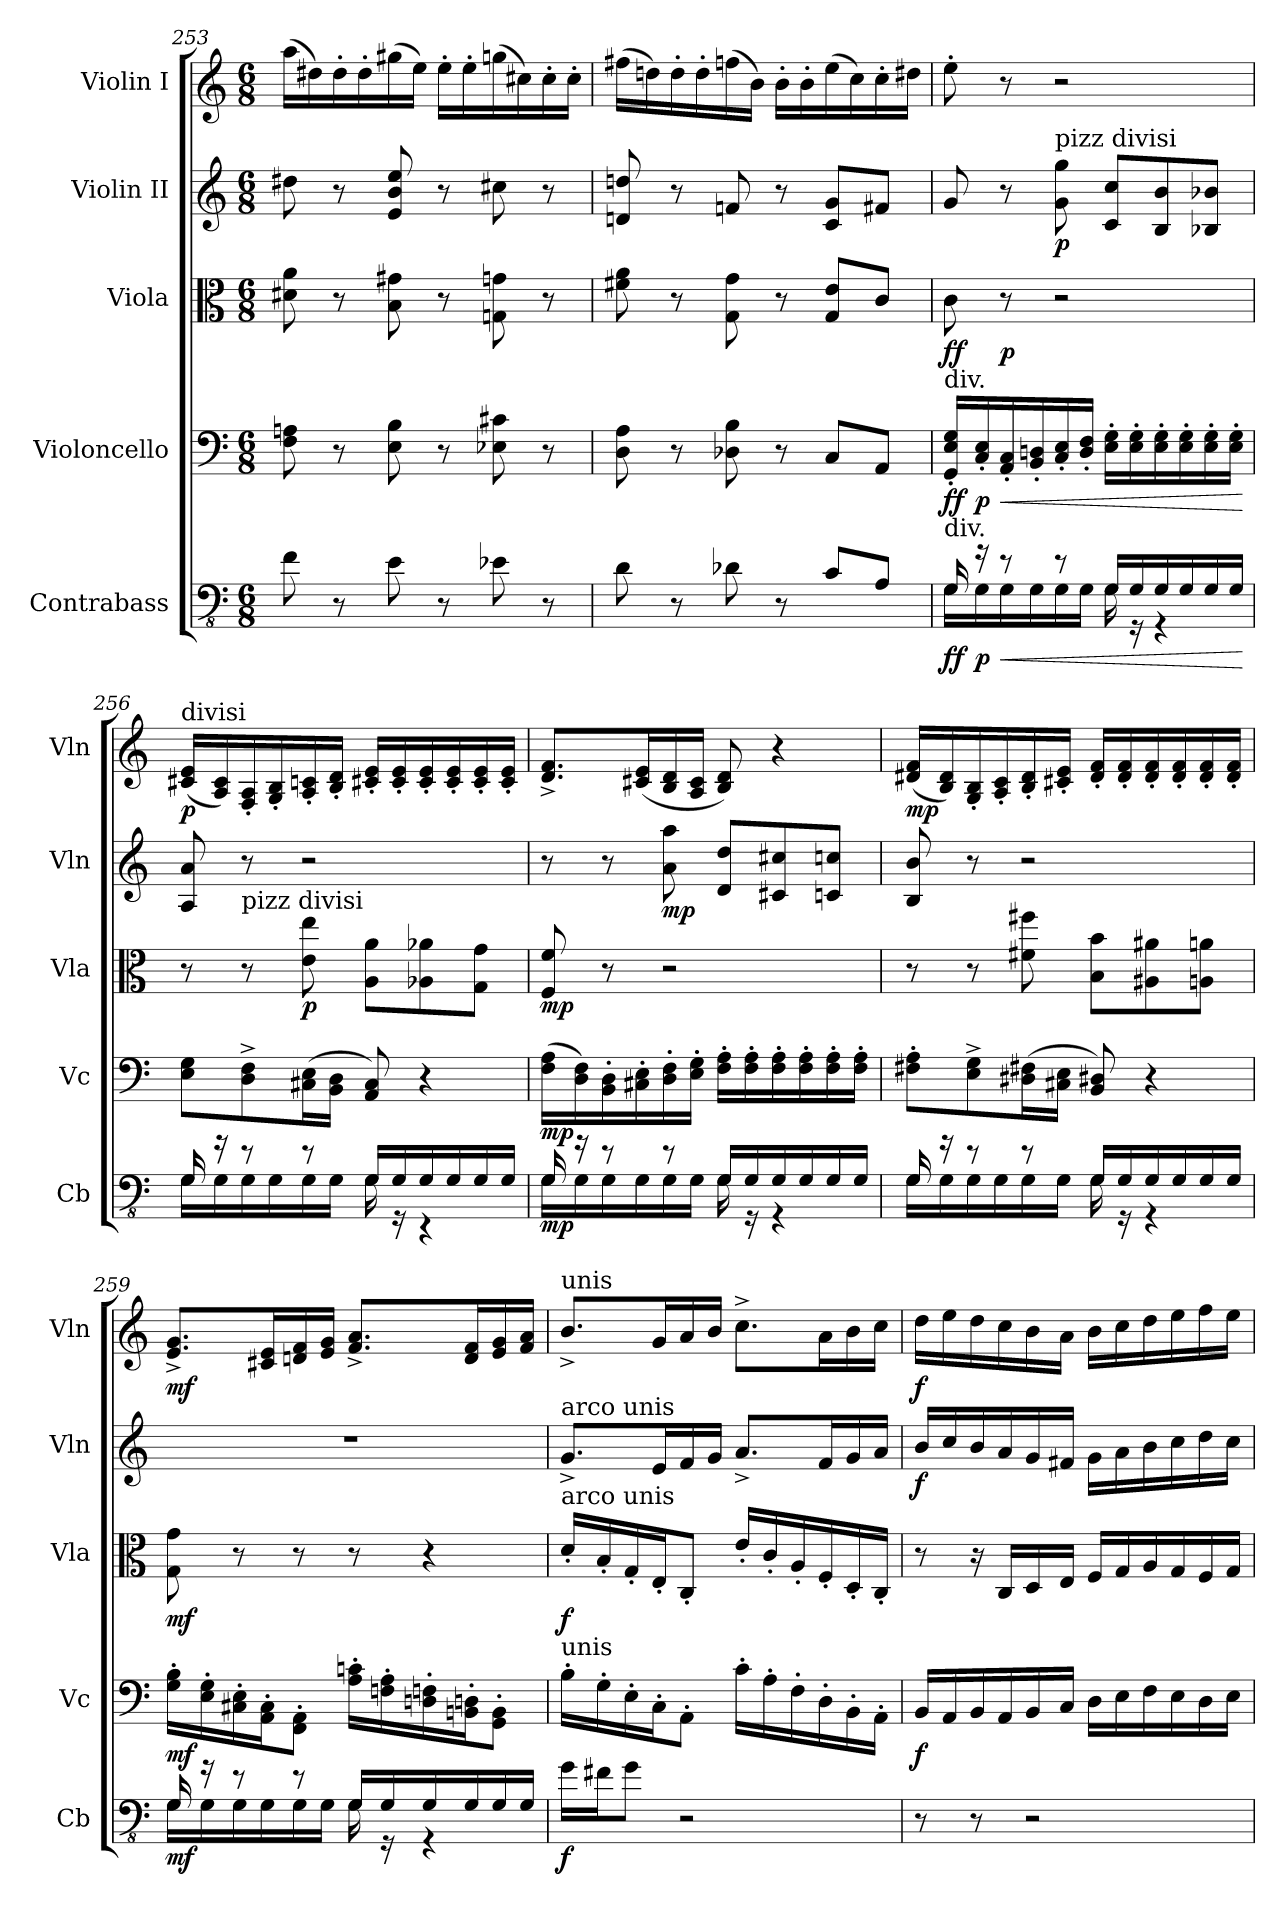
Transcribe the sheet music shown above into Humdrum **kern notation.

**kern	**dynam	**kern	**dynam	**kern	**dynam	**kern	**dynam	**kern	**dynam
*part5	*part5	*part4	*part4	*part3	*part3	*part2	*part2	*part1	*part1
*staff5	*staff5	*staff4	*staff4	*staff3	*staff3	*staff2	*staff2	*staff1	*staff1
*I"Contrabass	*	*I"Violoncello	*	*I"Viola	*	*I"Violin II	*	*I"Violin I	*
*I'Cb	*	*I'Vc	*	*I'Vla	*	*I'Vln	*	*I'Vln	*
*clefFv4	*	*clefF4	*	*clefC3	*	*clefG2	*	*clefG2	*
*ITrd7c12	*	*	*	*	*	*	*	*	*
*k[]	*	*k[]	*	*k[]	*	*k[]	*	*k[]	*
*M6/8	*	*M6/8	*	*M6/8	*	*M6/8	*	*M6/8	*
=253	=253	=253	=253	=253	=253	=253	=253	=253	=253
8FF\	.	8F\ 8An\	.	8d#X\ 8a\	.	8dd#X\	.	(16aa\LL	.
.	.	.	.	.	.	.	.	16dd#X\)	.
8r	.	8r	.	8r	.	8r	.	16dd#'\	.
.	.	.	.	.	.	.	.	16dd#'\	.
8EE\	.	8E\ 8B\	.	8B\ 8g#X\	.	8e/ 8b/ 8ee/	.	(16gg#X\	.
.	.	.	.	.	.	.	.	16ee\JJ)	.
8r	.	8r	.	8r	.	8r	.	16ee'\LL	.
.	.	.	.	.	.	.	.	16ee'\	.
8EE-X\	.	8E-X\ 8c#X\	.	8Gn\ 8gn\	.	8cc#X\	.	(16ggn\	.
.	.	.	.	.	.	.	.	16cc#X\)	.
8r	.	8r	.	8r	.	8r	.	16cc#'\	.
.	.	.	.	.	.	.	.	16cc#'\JJ	.
!!LO:PB:g=z
=254	=254	=254	=254	=254	=254	=254	=254	=254	=254
8DD\	.	8D\ 8A\	.	8f#X\ 8a\	.	8dn/ 8ddn/	.	(16ff#X\LL	.
.	.	.	.	.	.	.	.	16ddn\)	.
8r	.	8r	.	8r	.	8r	.	16dd'\	.
.	.	.	.	.	.	.	.	16dd'\	.
8DD-X\	.	8D-X\ 8B\	.	8G\ 8g\	.	8fn/	.	(16ffn\	.
.	.	.	.	.	.	.	.	16b\JJ)	.
8r	.	8r	.	8r	.	8r	.	16b'\LL	.
.	.	.	.	.	.	.	.	16b'\	.
8CC/L	.	8C/L	.	8G/ 8e/L	.	8c/ 8g/L	.	(16ee\	.
.	.	.	.	.	.	.	.	16cc\)	.
8AAA/J	.	8AA/J	.	8c/J	.	8f#X/J	.	16cc'\	.
.	.	.	.	.	.	.	.	16dd#X\JJ	.
=255	=255	=255	=255	=255	=255	=255	=255	=255	=255
*^	*	*	*	*	*	*	*	*	*
!	!	!	!LO:TX:a:t=div.	!	!	!	!	!	!	!
!LO:TX:a:t=div.	!	!	!	!	!	!	!	!	!	!
!	!	!LO:DY:b	!	!LO:DY:b	!	!LO:DY:b	!	!	!	!
16GGG/	16GGG\LL	ff	16GG/' 16E/' 16G/'LL	ff	8c\	ff	8g/	.	8ee'\	.
!	!	!LO:DY:b	!	!LO:DY:b	!	!	!	!	!	!
16r	16GGG\	p	16C/' 16E/'	p	.	.	.	.	.	.
!	!	!LO:HP:b	!	!LO:HP:b	!	!LO:DY:b	!	!	!	!
8r	16GGG\	<	16AA/' 16C/'	<	8r	p	8r	.	8r	.
.	16GGG\	.	16BB/' 16Dn/'	.	.	.	.	.	.	.
!	!	!	!	!	!	!	!LO:TX:a:t=pizz  divisi	!	!	!
!	!	!	!	!	!	!	!	!LO:DY:b	!	!
8r	16GGG\	.	16C/' 16E/'	.	2r	.	8g\ 8gg\	p	2r	.
.	16GGG\JJ	.	16D/' 16F/'JJ	.	.	.	.	.	.	.
16GGG/LL	16GGG\	.	16E\' 16G\'LL	.	.	.	8c/ 8cc/L	.	.	.
16GGG/	16rGGG	.	16E\' 16G\'	.	.	.	.	.	.	.
16GGG/	4rGGG	.	16E\' 16G\'	.	.	.	8B/ 8b/	.	.	.
16GGG/	.	.	16E\' 16G\'	.	.	.	.	.	.	.
16GGG/	.	.	16E\' 16G\'	.	.	.	8B-X/ 8b-X/J	.	.	.
16GGG/JJ	.	.	16E\' 16G\'JJ	.	.	.	.	.	.	.
*v	*v	*	*	*	*	*	*	*	*	*
.	[	.	[	.	.	.	.	.	.
=256	=256	=256	=256	=256	=256	=256	=256	=256	=256
*^	*	*	*	*	*	*	*	*	*
!	!	!	!	!	!	!	!	!	!LO:TX:a:t=divisi	!
!	!	!	!	!	!	!	!	!	!	!LO:DY:b
16GGG/	16GGG\LL	.	8E\ 8G\L	.	8r	.	8A/ 8a/	.	(16c#X/ 16e/LL	p
16r	16GGG\	.	.	.	.	.	.	.	16A/ 16c#/)	.
!	!	!	!	!	!LO:TX:a:t=pizz  divisi	!	!	!	!	!
8r	16GGG\	.	8D\^ 8F\^	.	8r	.	8r	.	16F/' 16A/'	.
.	16GGG\	.	.	.	.	.	.	.	16G/' 16B/'	.
!	!	!	!	!	!	!LO:DY:b	!	!	!	!
8r	16GGG\	.	(16C#X\ 16E\L	.	8e\ 8ee\	p	2r	.	16A/' 16cn/'	.
.	16GGG\JJ	.	16BB\ 16D\JJ	.	.	.	.	.	16B/' 16d/'JJ	.
16GGG/LL	16GGG\	.	8AA/ 8C#/)	.	8A\ 8a\L	.	.	.	16c#X/' 16e/'LL	.
16GGG/	16rGGG	.	.	.	.	.	.	.	16c#/' 16e/'	.
16GGG/	4rEEE	.	4r	.	8A-X\ 8a-X\	.	.	.	16c#/' 16e/'	.
16GGG/	.	.	.	.	.	.	.	.	16c#/' 16e/'	.
16GGG/	.	.	.	.	8G\ 8g\J	.	.	.	16c#/' 16e/'	.
16GGG/JJ	.	.	.	.	.	.	.	.	16c#/' 16e/'JJ	.
!!LO:LB:g=z
=257	=257	=257	=257	=257	=257	=257	=257	=257	=257	=257
!	!	!LO:DY:b	!	!LO:DY:b	!	!LO:DY:b	!	!	!	!
16GGG/	16GGG\LL	mp	(16F\ 16A\LL	mp	8F/ 8f/	mp	8r	.	8.d/^ 8.f/^L	.
16r	16GGG\	.	16D\ 16F\)	.	.	.	.	.	.	.
8r	16GGG\	.	16BB\' 16D\'	.	8r	.	8r	.	.	.
.	16GGG\	.	16C#X\' 16E\'	.	.	.	.	.	(16c#X/ 16e/L	.
!	!	!	!	!	!	!	!	!LO:DY:b	!	!
8r	16GGG\	.	16D\' 16F\'	.	2r	.	8a\ 8aa\	mp	16B/ 16d/	.
.	16GGG\JJ	.	16E\' 16G\'JJ	.	.	.	.	.	16A/ 16c#/JJ	.
16GGG/LL	16GGG\	.	16F\' 16A\'LL	.	.	.	8d/ 8dd/L	.	8B/ 8d/)	.
16GGG/	16rGGG	.	16F\' 16A\'	.	.	.	.	.	.	.
16GGG/	4rGGG	.	16F\' 16A\'	.	.	.	8c#X/ 8cc#X/	.	4r	.
16GGG/	.	.	16F\' 16A\'	.	.	.	.	.	.	.
16GGG/	.	.	16F\' 16A\'	.	.	.	8cn/ 8ccn/J	.	.	.
16GGG/JJ	.	.	16F\' 16A\'JJ	.	.	.	.	.	.	.
=258	=258	=258	=258	=258	=258	=258	=258	=258	=258	=258
!	!	!	!	!	!	!	!	!	!	!LO:DY:b
16GGG/	16GGG\LL	.	8F#X\' 8A\'L	.	8r	.	8B/ 8b/	.	(16d#X/ 16f/LL	mp
16r	16GGG\	.	.	.	.	.	.	.	16B/ 16d#/)	.
8r	16GGG\	.	8E\^ 8G\^	.	8r	.	8r	.	16G/' 16B/'	.
.	16GGG\	.	.	.	.	.	.	.	16A/' 16c/'	.
8r	16GGG\	.	(16D#X\ 16F#X\L	.	8f#X\ 8ff#X\	.	2r	.	16B/' 16d#/'	.
.	16GGG\JJ	.	16C#X\ 16E\JJ	.	.	.	.	.	16c#X/' 16e/'JJ	.
16GGG/LL	16GGG\	.	8BB/ 8D#X/)	.	8B\ 8b\L	.	.	.	16d#/' 16f/'LL	.
16GGG/	16rGGG	.	.	.	.	.	.	.	16d#/' 16f/'	.
16GGG/	4rGGG	.	4r	.	8A#X\ 8a#X\	.	.	.	16d#/' 16f/'	.
16GGG/	.	.	.	.	.	.	.	.	16d#/' 16f/'	.
16GGG/	.	.	.	.	8An\ 8an\J	.	.	.	16d#/' 16f/'	.
16GGG/JJ	.	.	.	.	.	.	.	.	16d#/' 16f/'JJ	.
=259	=259	=259	=259	=259	=259	=259	=259	=259	=259	=259
!	!	!LO:DY:b	!	!LO:DY:b	!	!LO:DY:b	!	!	!	!LO:DY:b
16GGG/	16GGG\LL	mf	16G\' 16B\'LL	mf	8G\ 8g\	mf	2.r	.	8.e/^ 8.g/^L	mf
16r	16GGG\	.	16E\' 16G\'	.	.	.	.	.	.	.
8r	16GGG\	.	16C#X\' 16E\'	.	8r	.	.	.	.	.
.	16GGG\	.	16AA\' 16C#\'J	.	.	.	.	.	16c#X/ 16e/L	.
8r	16GGG\	.	8FF\' 8AA\'J	.	8r	.	.	.	16dn/ 16f/	.
.	16GGG\JJ	.	.	.	.	.	.	.	16e/ 16g/JJ	.
16GGG/LL	16GGG\	.	16A\' 16cn\'LL	.	8r	.	.	.	8.f/^ 8.a/^L	.
16GGG/	16rGGG	.	16Fn\' 16A\'	.	.	.	.	.	.	.
16GGG/	4rGGG	.	16Dn\' 16Fn\'	.	4r	.	.	.	.	.
16GGG/	.	.	16BBn\' 16Dn\'J	.	.	.	.	.	16d/ 16f/L	.
16GGG/	.	.	8GG\' 8BB\'J	.	.	.	.	.	16e/ 16g/	.
16GGG/JJ	.	.	.	.	.	.	.	.	16f/ 16a/JJ	.
*v	*v	*	*	*	*	*	*	*	*	*
!!LO:PB:g=z
=260	=260	=260	=260	=260	=260	=260	=260	=260	=260
!	!	!	!	!	!	!	!	!LO:TX:a:t=unis	!
!	!	!	!	!	!	!LO:TX:a:t=arco unis	!	!	!
!	!	!	!	!LO:TX:a:t=arco unis	!	!	!	!	!
!	!	!LO:TX:a:t=unis	!	!	!	!	!	!	!
!	!LO:DY:b	!	!	!	!LO:DY:b	!	!	!	!
16GG\LL	f	16B'\LL	.	16d'/LL	f	8.g^/L	.	8.b^/L	.
16FF#X\J	.	16G'\	.	16B'/	.	.	.	.	.
8GG\J	.	16E'\	.	16G'/	.	.	.	.	.
.	.	16C'\J	.	16E'/J	.	16e/L	.	16g/L	.
2r	.	8AA'\J	.	8C'/J	.	16f/	.	16a/	.
.	.	.	.	.	.	16g/JJ	.	16b/JJ	.
.	.	16c'\LL	.	16e'/LL	.	8.a^/L	.	8.cc^\L	.
.	.	16A'\	.	16c'/	.	.	.	.	.
.	.	16F'\	.	16A'/	.	.	.	.	.
.	.	16D'\	.	16F'/	.	16f/L	.	16a\L	.
.	.	16BB'\	.	16D'/	.	16g/	.	16b\	.
.	.	16AA'\JJ	.	16C'/JJ	.	16a/JJ	.	16cc\JJ	.
=261	=261	=261	=261	=261	=261	=261	=261	=261	=261
!	!	!	!LO:DY:b	!	!	!	!LO:DY:b	!	!LO:DY:b
8r	.	16BB/LL	f	8r	.	16b/LL	f	16dd\LL	f
.	.	16AA/	.	.	.	16cc/	.	16ee\	.
8r	.	16BB/	.	16r	.	16b/	.	16dd\	.
.	.	16AA/	.	16C/LL	.	16a/	.	16cc\	.
2r	.	16BB/	.	16D/	.	16g/	.	16b\	.
.	.	16C/JJ	.	16E/JJ	.	16f#X/JJ	.	16a\JJ	.
.	.	16D\LL	.	16F/LL	.	16g\LL	.	16b\LL	.
.	.	16E\	.	16G/	.	16a\	.	16cc\	.
.	.	16F\	.	16A/	.	16b\	.	16dd\	.
.	.	16E\	.	16G/	.	16cc\	.	16ee\	.
.	.	16D\	.	16F/	.	16dd\	.	16ff\	.
.	.	16E\JJ	.	16G/JJ	.	16cc\JJ	.	16ee\JJ	.
=	=	=	=	=	=	=	=	=	=
*-	*-	*-	*-	*-	*-	*-	*-	*-	*-
